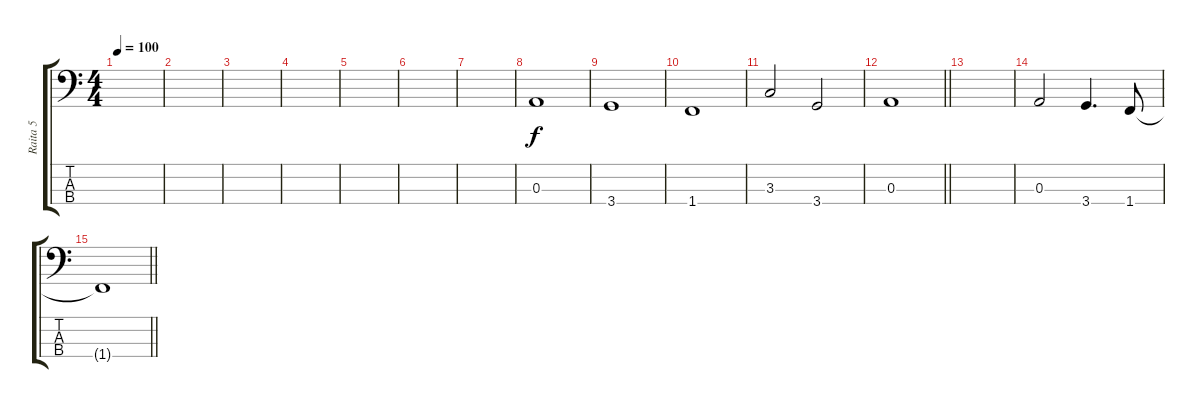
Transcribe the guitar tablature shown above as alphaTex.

\track ("Raita 5" "Raita 5") {instrument electricbasspick}
\staff {score tabs}
\tuning (G2 D2 A1 E1) {hide}
\ts (4 4)
\tempo 100
\clef f4
\ks c
|
|
|
|
|
|
|
0.3.1 |
3.4.1 |
1.4.1 |
3.3.2 3.4.2 |
\barLineRight lightlight
0.3.1 |
|
0.3.2 3.4.4{d} 1.4.8 |
\barLineRight lightlight
1.4{t}.1
